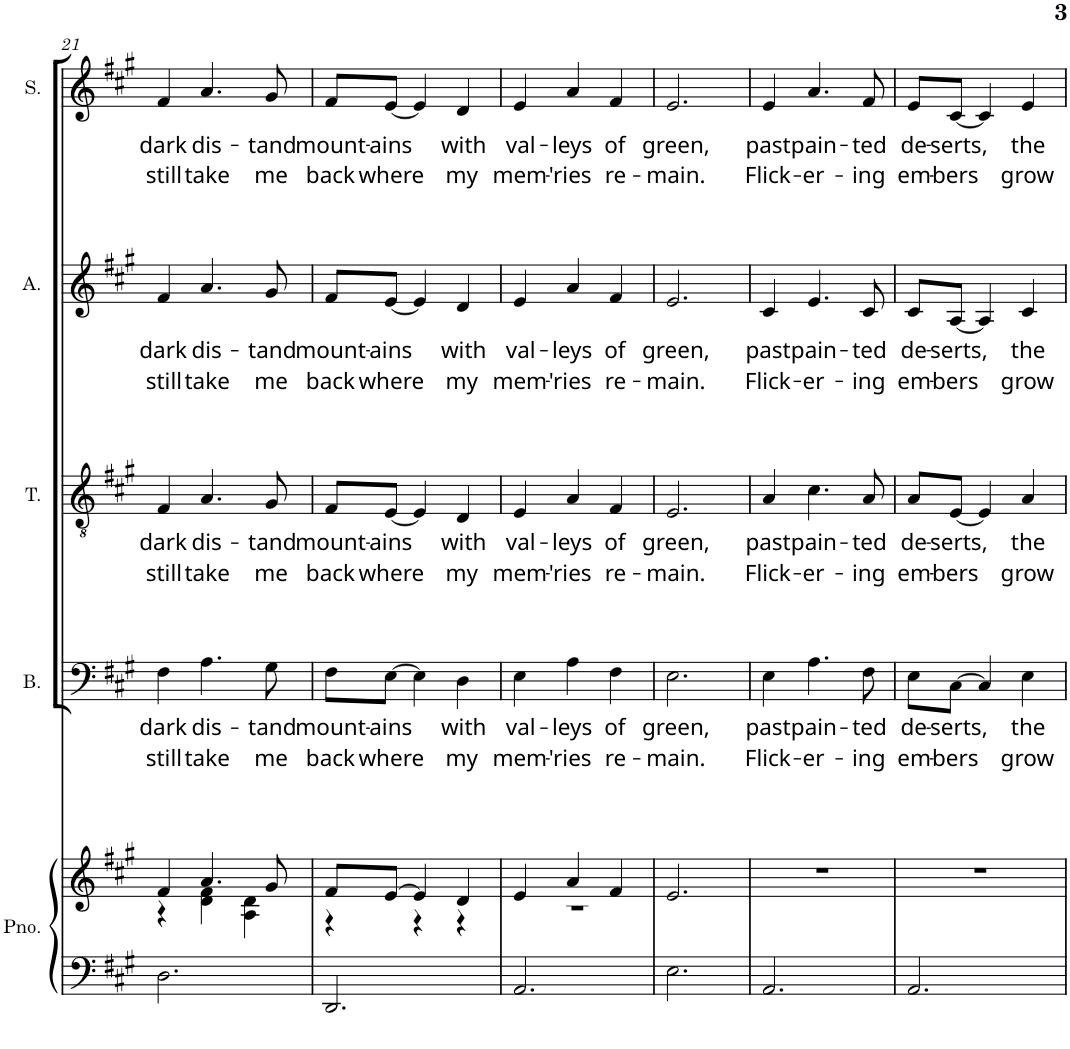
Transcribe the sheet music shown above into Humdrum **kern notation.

**kern	**kern	**kern	**text	**text	**kern	**text	**text	**kern	**text	**text	**kern	**text	**text
*part5	*part5	*part4	*part4	*part4	*part3	*part3	*part3	*part2	*part2	*part2	*part1	*part1	*part1
*staff6	*staff5	*staff4	*staff4	*staff4	*staff3	*staff3	*staff3	*staff2	*staff2	*staff2	*staff1	*staff1	*staff1
*I"Piano	*	*I"Bass	*	*	*I"Tenor	*	*	*I"Alto	*	*	*I"Soprano	*	*
*I'Pno.	*	*I'B.	*	*	*I'T.	*	*	*I'A.	*	*	*I'S.	*	*
!!LO:PB:g=z
*clefF4	*clefG2	*clefF4	*	*	*clefGv2	*	*	*clefG2	*	*	*clefG2	*	*
*k[f#c#g#]	*k[f#c#g#]	*k[f#c#g#]	*	*	*k[f#c#g#]	*	*	*k[f#c#g#]	*	*	*k[f#c#g#]	*	*
*M3/4	*M3/4	*M3/4	*	*	*M3/4	*	*	*M3/4	*	*	*M3/4	*	*
=21	=21	=21	=21	=21	=21	=21	=21	=21	=21	=21	=21	=21	=21
*	*^	*	*	*	*	*	*	*	*	*	*	*	*
!	!	!	!	!LO:LY:b	!LO:LY:b	!	!LO:LY:b	!LO:LY:b	!	!LO:LY:b	!LO:LY:b	!	!LO:LY:b	!LO:LY:b
2.D\	4f#/	4r	4F#\	dark	still	4F#/	dark	still	4f#/	dark	still	4f#/	dark	still
!	!	!	!	!LO:LY:b	!LO:LY:b	!	!LO:LY:b	!LO:LY:b	!	!LO:LY:b	!LO:LY:b	!	!LO:LY:b	!LO:LY:b
.	4.a/	4d\ 4f#\	4.A\	dis-	take	4.A/	dis-	take	4.a/	dis-	take	4.a/	dis-	take
.	.	4A\ 4d\	.	.	.	.	.	.	.	.	.	.	.	.
!	!	!	!	!LO:LY:b	!LO:LY:b	!	!LO:LY:b	!LO:LY:b	!	!LO:LY:b	!LO:LY:b	!	!LO:LY:b	!LO:LY:b
.	8g#/	.	8G#\	-tand	me	8G#/	-tand	me	8g#/	-tand	me	8g#/	-tand	me
=22	=22	=22	=22	=22	=22	=22	=22	=22	=22	=22	=22	=22	=22	=22
!	!	!	!	!LO:LY:b	!LO:LY:b	!	!LO:LY:b	!LO:LY:b	!	!LO:LY:b	!LO:LY:b	!	!LO:LY:b	!LO:LY:b
2.DD/	8f#/L	4r	8F#\L	mount-	back	8F#/L	mount-	back	8f#/L	mount-	back	8f#/L	mount-	back
!	!	!	!	!LO:LY:b	!LO:LY:b	!	!LO:LY:b	!LO:LY:b	!	!LO:LY:b	!LO:LY:b	!	!LO:LY:b	!LO:LY:b
.	[8e/J	.	[8E\J	-ains	where	[8E/J	-ains	where	[8e/J	-ains	where	[8e/J	-ains	where
.	4e/]	4r	4E\]	.	.	4E/]	.	.	4e/]	.	.	4e/]	.	.
!	!	!	!	!LO:LY:b	!LO:LY:b	!	!LO:LY:b	!LO:LY:b	!	!LO:LY:b	!LO:LY:b	!	!LO:LY:b	!LO:LY:b
.	4d/	4r	4D\	with	my	4D/	with	my	4d/	with	my	4d/	with	my
=23	=23	=23	=23	=23	=23	=23	=23	=23	=23	=23	=23	=23	=23	=23
!	!	!	!	!LO:LY:b	!LO:LY:b	!	!LO:LY:b	!LO:LY:b	!	!LO:LY:b	!LO:LY:b	!	!LO:LY:b	!LO:LY:b
2.AA/	4e/	2.r	4E\	val-	mem-	4E/	val-	mem-	4e/	val-	mem-	4e/	val-	mem-
!	!	!	!	!LO:LY:b	!LO:LY:b	!	!LO:LY:b	!LO:LY:b	!	!LO:LY:b	!LO:LY:b	!	!LO:LY:b	!LO:LY:b
.	4a/	.	4A\	-leys	-'ries	4A/	-leys	-'ries	4a/	-leys	-'ries	4a/	-leys	-'ries
!	!	!	!	!LO:LY:b	!LO:LY:b	!	!LO:LY:b	!LO:LY:b	!	!LO:LY:b	!LO:LY:b	!	!LO:LY:b	!LO:LY:b
.	4f#/	.	4F#\	of	re-	4F#/	of	re-	4f#/	of	re-	4f#/	of	re-
*	*v	*v	*	*	*	*	*	*	*	*	*	*	*	*
=24	=24	=24	=24	=24	=24	=24	=24	=24	=24	=24	=24	=24	=24
!	!	!	!LO:LY:b	!LO:LY:b	!	!LO:LY:b	!LO:LY:b	!	!LO:LY:b	!LO:LY:b	!	!LO:LY:b	!LO:LY:b
2.E\	2.e/	2.E\	green,	-main.	2.E/	green,	-main.	2.e/	green,	-main.	2.e/	green,	-main.
=25	=25	=25	=25	=25	=25	=25	=25	=25	=25	=25	=25	=25	=25
!	!	!	!LO:LY:b	!LO:LY:b	!	!LO:LY:b	!LO:LY:b	!	!LO:LY:b	!LO:LY:b	!	!LO:LY:b	!LO:LY:b
2.AA/	2.r	4E\	past	Flick-	4A/	past	Flick-	4c#/	past	Flick-	4e/	past	Flick-
!	!	!	!LO:LY:b	!LO:LY:b	!	!LO:LY:b	!LO:LY:b	!	!LO:LY:b	!LO:LY:b	!	!LO:LY:b	!LO:LY:b
.	.	4.A\	pain-	-er-	4.c#\	pain-	-er-	4.e/	pain-	-er-	4.a/	pain-	-er-
!	!	!	!LO:LY:b	!LO:LY:b	!	!LO:LY:b	!LO:LY:b	!	!LO:LY:b	!LO:LY:b	!	!LO:LY:b	!LO:LY:b
.	.	8F#\	-ted	-ing	8A/	-ted	-ing	8c#/	-ted	-ing	8f#/	-ted	-ing
=26	=26	=26	=26	=26	=26	=26	=26	=26	=26	=26	=26	=26	=26
!	!	!	!LO:LY:b	!LO:LY:b	!	!LO:LY:b	!LO:LY:b	!	!LO:LY:b	!LO:LY:b	!	!LO:LY:b	!LO:LY:b
2.AA/	2.r	8E\L	de-	em-	8A/L	de-	em-	8c#/L	de-	em-	8e/L	de-	em-
!	!	!	!LO:LY:b	!LO:LY:b	!	!LO:LY:b	!LO:LY:b	!	!LO:LY:b	!LO:LY:b	!	!LO:LY:b	!LO:LY:b
.	.	[8C#\J	-serts,	-bers	[8E/J	-serts,	-bers	[8A/J	-serts,	-bers	[8c#/J	-serts,	-bers
.	.	4C#/]	.	.	4E/]	.	.	4A/]	.	.	4c#/]	.	.
!	!	!	!LO:LY:b	!LO:LY:b	!	!LO:LY:b	!LO:LY:b	!	!LO:LY:b	!LO:LY:b	!	!LO:LY:b	!LO:LY:b
.	.	4E\	the	grow	4A/	the	grow	4c#/	the	grow	4e/	the	grow
=	=	=	=	=	=	=	=	=	=	=	=	=	=
*-	*-	*-	*-	*-	*-	*-	*-	*-	*-	*-	*-	*-	*-
